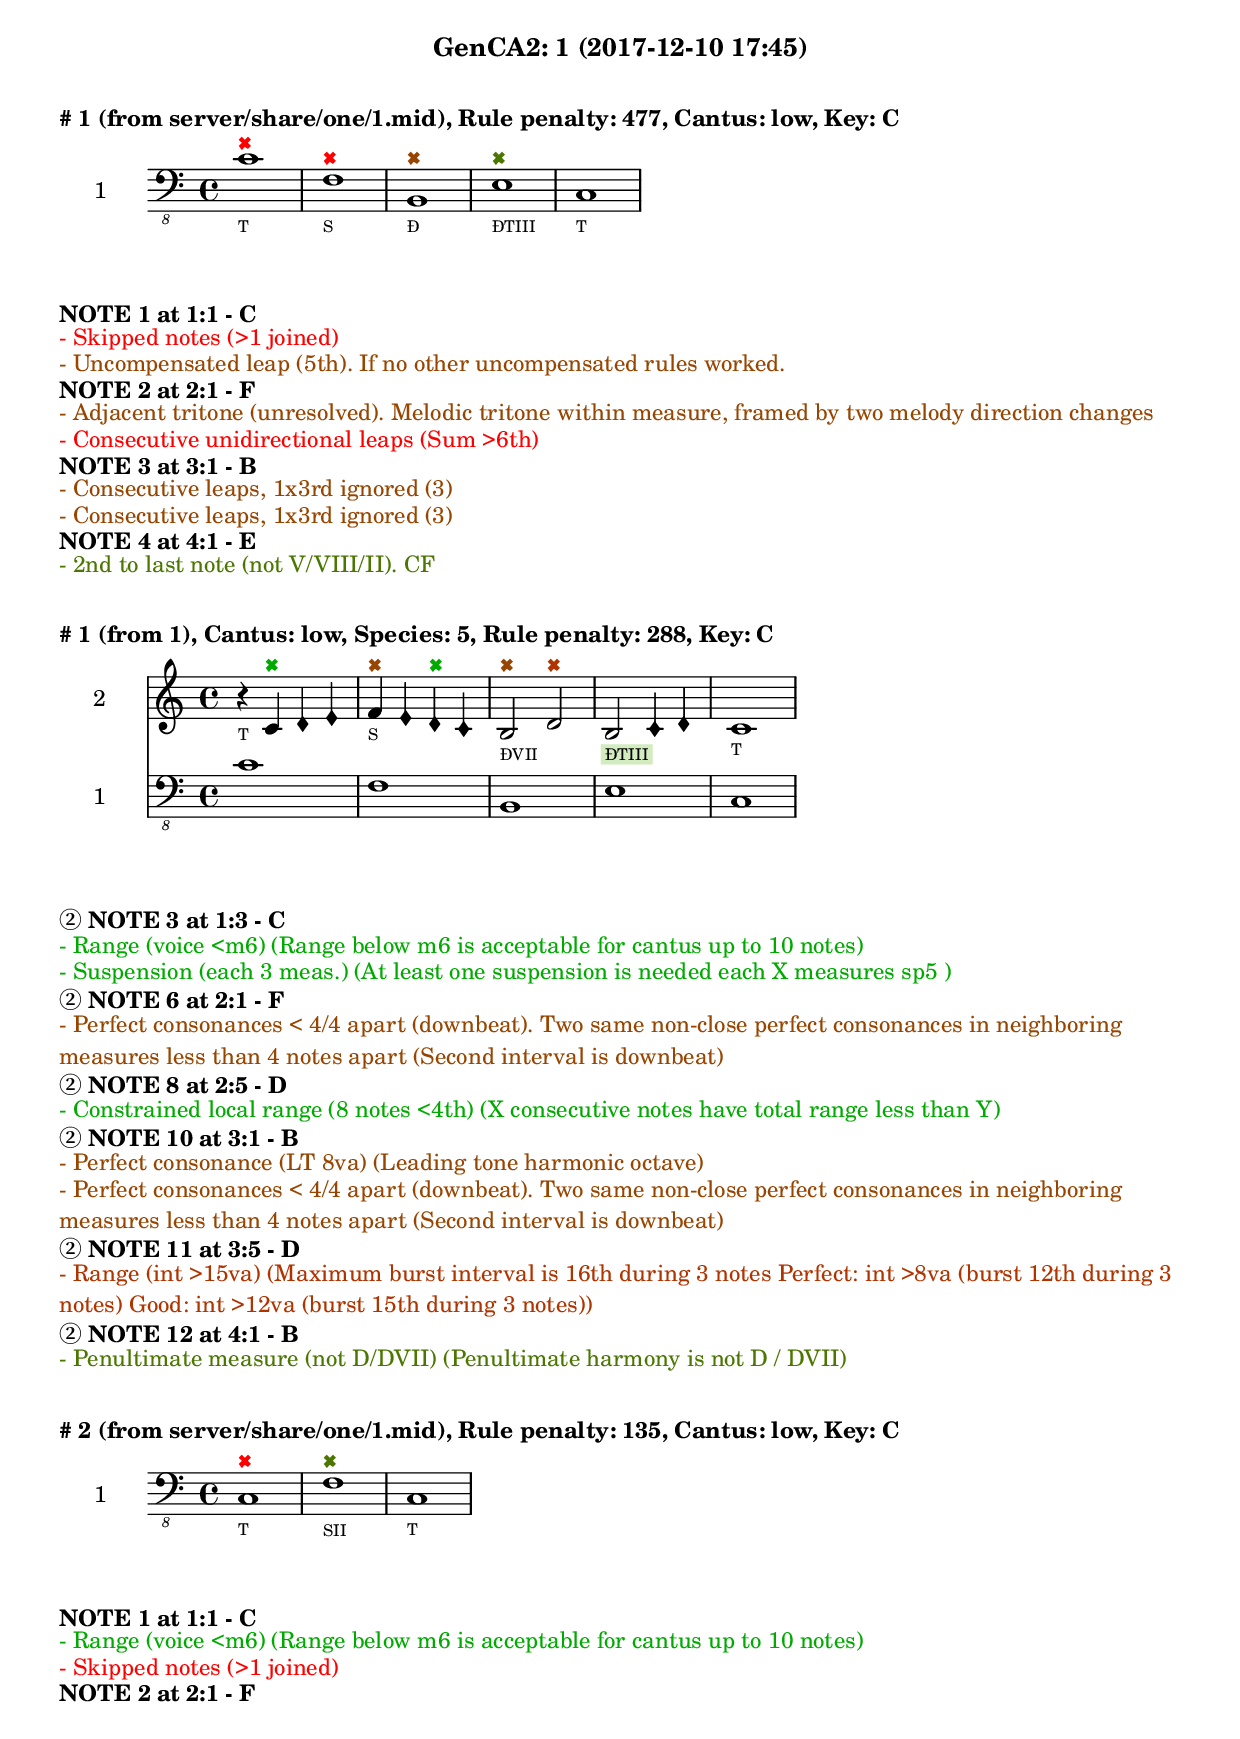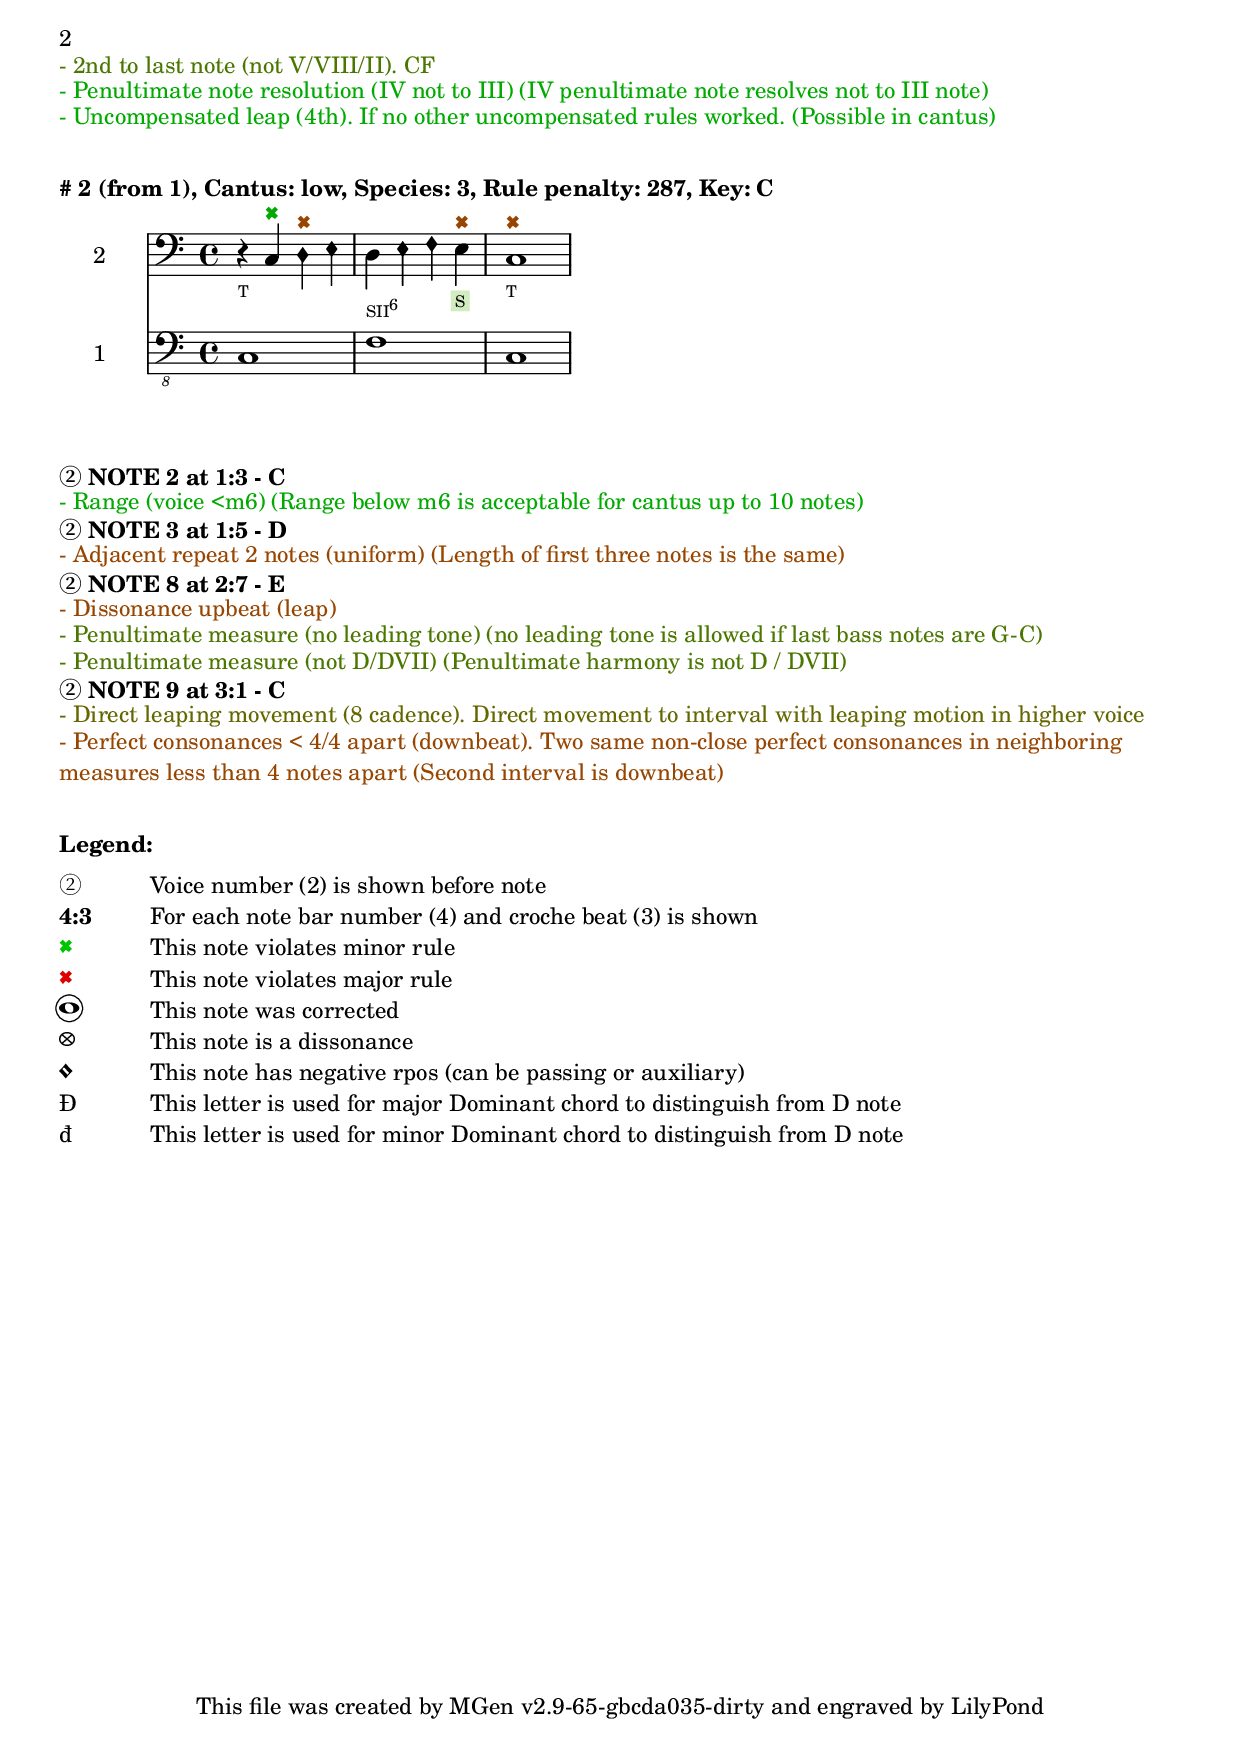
\version "2.18.2"
\language "english"
\paper { #(include-special-characters) }
circle =
\once \override NoteHead.stencil = #(lambda (grob)
    (let* ((note (ly:note-head::print grob))
           (combo-stencil (ly:stencil-add
               note
               (circle-stencil note 0.1 0.4))))
          (ly:make-stencil (ly:stencil-expr combo-stencil)
            (ly:stencil-extent note X)
            (ly:stencil-extent note Y))))
speakOn = {
  \override Stem.stencil =
    #(lambda (grob)
       (let* ((x-parent (ly:grob-parent grob X))
              (is-rest? (ly:grob? (ly:grob-object x-parent 'rest))))
         (if is-rest?
             empty-stencil
             (ly:stencil-combine-at-edge
              (ly:stem::print grob)
              Y
              (- (ly:grob-property grob 'direction))
              (grob-interpret-markup grob
                                     (markup #:center-align #:fontsize -4
                                             #:musicglyph "noteheads.s2cross"))
              -2.3))))
}

speakOff = {
  \revert Stem.stencil
  \revert Flag.stencil
}

#(define-markup-command (on-color layout props color arg) (color? markup?)
   (let* ((stencil (interpret-markup layout props arg))
          (X-ext (ly:stencil-extent stencil X))
          (Y-ext (ly:stencil-extent stencil Y)))
     (ly:stencil-add (ly:make-stencil
                      (list 'color color
                        (ly:stencil-expr (ly:round-filled-box X-ext Y-ext 0))
                        X-ext Y-ext)) stencil)))

\header {
  subtitle = "GenCA2: 1 (2017-12-10 17:45)"
}

\markup \wordwrap \bold {
      \vspace #2
"#"1 (from server/share/one/1.mid), Rule penalty: 477, Cantus: low, Key: C
}
<<
\new Staff {
  \set Staff.instrumentName = #"1"
  \clef "bass_8" \key c \major  \accidentalStyle modern-cautionary
  \time 4/4
  % \set Score.barNumberVisibility = #(every-nth-bar-number-visible 4)
  % \override Score.BarNumber.break-visibility = ##(#f #t #t)
  \new Voice \with {
  	\remove "Note_heads_engraver"
  	\consists "Completion_heads_engraver"
  	\remove "Rest_engraver"
  	\consists "Completion_rest_engraver"
  }

  {  \speakOff \revert NoteHead.style c1
_\markup{ \teeny \on-color #(rgb-color 1 1 1) \pad-markup #0.4 \concat { T }  }
^\markup{ \tiny \with-color #(rgb-color 0.988 0.005 0.000) \char ##x2716  }
 \speakOff \revert NoteHead.style f,1
_\markup{ \teeny \on-color #(rgb-color 1 1 1) \pad-markup #0.4 \concat { S }  }
^\markup{ \tiny \with-color #(rgb-color 0.988 0.005 0.000) \char ##x2716  }
 \speakOff \revert NoteHead.style b,,1
_\markup{ \teeny \on-color #(rgb-color 1 1 1) \pad-markup #0.4 \concat { \char ##x00D0  }  }
^\markup{ \tiny \with-color #(rgb-color 0.592 0.269 0.000) \char ##x2716  }
 \speakOff \revert NoteHead.style e,1
_\markup{ \teeny \on-color #(rgb-color 1 1 1) \pad-markup #0.4 \concat { \char ##x00D0 TIII }  }
^\markup{ \tiny \with-color #(rgb-color 0.294 0.468 0.000) \char ##x2716  }
 \speakOff \revert NoteHead.style c,1
_\markup{ \teeny \on-color #(rgb-color 1 1 1) \pad-markup #0.4 \concat { T }  }

  }
}
>>
\markup \wordwrap \bold {
  NOTE 1 at 1:1 - C

}
\markup \wordwrap \with-color #(rgb-color 0.988 0.005 0.000) {
  - Skipped notes (>1 joined)

}
\markup \wordwrap \with-color #(rgb-color 0.592 0.269 0.000) {
  - Uncompensated leap (5th). If no other uncompensated rules worked.

}
\markup \wordwrap \bold {
  NOTE 2 at 2:1 - F

}
\markup \wordwrap \with-color #(rgb-color 0.592 0.269 0.000) {
  - Adjacent tritone (unresolved). Melodic tritone within measure, framed by two melody direction changes

}
\markup \wordwrap \with-color #(rgb-color 0.988 0.005 0.000) {
  - Consecutive unidirectional leaps (Sum >6th)

}
\markup \wordwrap \bold {
  NOTE 3 at 3:1 - B

}
\markup \wordwrap \with-color #(rgb-color 0.592 0.269 0.000) {
  - Consecutive leaps, 1x3rd ignored (3)

}
\markup \wordwrap \with-color #(rgb-color 0.592 0.269 0.000) {
  - Consecutive leaps, 1x3rd ignored (3)

}
\markup \wordwrap \bold {
  NOTE 4 at 4:1 - E

}
\markup \wordwrap \with-color #(rgb-color 0.294 0.468 0.000) {
  - 2nd to last note (not V/VIII/II). CF

}
\markup \wordwrap \bold {
      \vspace #2
"#"1 (from 1), Cantus: low, Species: 5, Rule penalty: 288, Key: C
}
<<
\new Staff {
  \set Staff.instrumentName = #"2"
  \clef "treble" \key c \major  \accidentalStyle modern-cautionary
  \time 4/4
  % \set Score.barNumberVisibility = #(every-nth-bar-number-visible 4)
  % \override Score.BarNumber.break-visibility = ##(#f #t #t)
  \new Voice \with {
  	\remove "Note_heads_engraver"
  	\consists "Completion_heads_engraver"
  	\remove "Rest_engraver"
  	\consists "Completion_rest_engraver"
  }

  { r4
_\markup{ \teeny \on-color #(rgb-color 1 1 1) \pad-markup #0.4 \concat { T }  }
 \speakOff \revert NoteHead.style c'4
^\markup{ \tiny \with-color #(rgb-color 0.000 0.667 0.000) \char ##x2716  }
 \speakOff \override NoteHead.style = #'petrucci d'4
 \speakOff \override NoteHead.style = #'petrucci e'4
 \speakOff \revert NoteHead.style f'4
_\markup{ \teeny \on-color #(rgb-color 1 1 1) \pad-markup #0.4 \concat { S }  }
^\markup{ \tiny \with-color #(rgb-color 0.592 0.269 0.000) \char ##x2716  }
 \speakOff \override NoteHead.style = #'petrucci e'4
 \speakOff \override NoteHead.style = #'petrucci d'4
^\markup{ \tiny \with-color #(rgb-color 0.000 0.667 0.000) \char ##x2716  }
 \speakOff \override NoteHead.style = #'petrucci c'4
 \speakOff \revert NoteHead.style b2
_\markup{ \teeny \on-color #(rgb-color 1 1 1) \pad-markup #0.4 \concat { \char ##x00D0 VII }  }
^\markup{ \tiny \with-color #(rgb-color 0.592 0.269 0.000) \char ##x2716  }
 \speakOff \revert NoteHead.style d'2
^\markup{ \tiny \with-color #(rgb-color 0.690 0.204 0.000) \char ##x2716  }
 \speakOff \revert NoteHead.style b2
_\markup{ \teeny \on-color #(rgb-color 0.824 0.925 0.750) \pad-markup #0.4 \concat { \char ##x00D0 TIII }  }
 \speakOff \override NoteHead.style = #'petrucci c'4
 \speakOff \override NoteHead.style = #'petrucci d'4
 \speakOff \revert NoteHead.style c'1
_\markup{ \teeny \on-color #(rgb-color 1 1 1) \pad-markup #0.4 \concat { T }  }

  }
}
\new Staff {
  \set Staff.instrumentName = #"1"
  \clef "bass_8" \key c \major  \accidentalStyle modern-cautionary
  \time 4/4
  % \set Score.barNumberVisibility = #(every-nth-bar-number-visible 4)
  % \override Score.BarNumber.break-visibility = ##(#f #t #t)
  \new Voice \with {
  	\remove "Note_heads_engraver"
  	\consists "Completion_heads_engraver"
  	\remove "Rest_engraver"
  	\consists "Completion_rest_engraver"
  }

  {  \speakOff \revert NoteHead.style c1
 \speakOff \revert NoteHead.style f,1
 \speakOff \revert NoteHead.style b,,1
 \speakOff \revert NoteHead.style e,1
 \speakOff \revert NoteHead.style c,1

  }
}
>>
\markup \wordwrap \bold {
  \char ##x2461 NOTE 3 at 1:3 - C

}
\markup \wordwrap \with-color #(rgb-color 0.000 0.667 0.000) {
  - Range (voice <m6) (Range below m6 is acceptable for cantus up to 10 notes)

}
\markup \wordwrap \with-color #(rgb-color 0.000 0.667 0.000) {
  - Suspension (each 3 meas.) (At least one suspension is needed each X measures {sp5})

}
\markup \wordwrap \bold {
  \char ##x2461 NOTE 6 at 2:1 - F

}
\markup \wordwrap \with-color #(rgb-color 0.592 0.269 0.000) {
  - Perfect consonances < 4/4 apart (downbeat). Two same non-close perfect consonances in neighboring measures less than 4 notes apart (Second interval is downbeat)

}
\markup \wordwrap \bold {
  \char ##x2461 NOTE 8 at 2:5 - D

}
\markup \wordwrap \with-color #(rgb-color 0.000 0.667 0.000) {
  - Constrained local range (8 notes <4th) (X consecutive notes have total range less than Y)

}
\markup \wordwrap \bold {
  \char ##x2461 NOTE 10 at 3:1 - B

}
\markup \wordwrap \with-color #(rgb-color 0.592 0.269 0.000) {
  - Perfect consonance (LT 8va) (Leading tone harmonic octave)

}
\markup \wordwrap \with-color #(rgb-color 0.592 0.269 0.000) {
  - Perfect consonances < 4/4 apart (downbeat). Two same non-close perfect consonances in neighboring measures less than 4 notes apart (Second interval is downbeat)

}
\markup \wordwrap \bold {
  \char ##x2461 NOTE 11 at 3:5 - D

}
\markup \wordwrap \with-color #(rgb-color 0.690 0.204 0.000) {
  - Range (int >15va) (Maximum burst interval is 16th during 3 notes  Perfect: int >8va (burst 12th during 3 notes) Good: int >12va (burst 15th during 3 notes))

}
\markup \wordwrap \bold {
  \char ##x2461 NOTE 12 at 4:1 - B

}
\markup \wordwrap \with-color #(rgb-color 0.294 0.468 0.000) {
  - Penultimate measure (not D/DVII) (Penultimate harmony is not D / DVII)

}
\markup \wordwrap \bold {
      \vspace #2
"#"2 (from server/share/one/1.mid), Rule penalty: 135, Cantus: low, Key: C
}
<<
\new Staff {
  \set Staff.instrumentName = #"1"
  \clef "bass_8" \key c \major  \accidentalStyle modern-cautionary
  \time 4/4
  % \set Score.barNumberVisibility = #(every-nth-bar-number-visible 4)
  % \override Score.BarNumber.break-visibility = ##(#f #t #t)
  \new Voice \with {
  	\remove "Note_heads_engraver"
  	\consists "Completion_heads_engraver"
  	\remove "Rest_engraver"
  	\consists "Completion_rest_engraver"
  }

  {  \speakOff \revert NoteHead.style c,1
_\markup{ \teeny \on-color #(rgb-color 1 1 1) \pad-markup #0.4 \concat { T }  }
^\markup{ \tiny \with-color #(rgb-color 0.988 0.005 0.000) \char ##x2716  }
 \speakOff \revert NoteHead.style f,1
_\markup{ \teeny \on-color #(rgb-color 1 1 1) \pad-markup #0.4 \concat { SII }  }
^\markup{ \tiny \with-color #(rgb-color 0.294 0.468 0.000) \char ##x2716  }
 \speakOff \revert NoteHead.style c,1
_\markup{ \teeny \on-color #(rgb-color 1 1 1) \pad-markup #0.4 \concat { T }  }

  }
}
>>
\markup \wordwrap \bold {
  NOTE 1 at 1:1 - C

}
\markup \wordwrap \with-color #(rgb-color 0.000 0.667 0.000) {
  - Range (voice <m6) (Range below m6 is acceptable for cantus up to 10 notes)

}
\markup \wordwrap \with-color #(rgb-color 0.988 0.005 0.000) {
  - Skipped notes (>1 joined)

}
\markup \wordwrap \bold {
  NOTE 2 at 2:1 - F

}
\markup \wordwrap \with-color #(rgb-color 0.294 0.468 0.000) {
  - 2nd to last note (not V/VIII/II). CF

}
\markup \wordwrap \with-color #(rgb-color 0.000 0.667 0.000) {
  - Penultimate note resolution (IV not to III) (IV penultimate note resolves not to III note)

}
\markup \wordwrap \with-color #(rgb-color 0.000 0.667 0.000) {
  - Uncompensated leap (4th). If no other uncompensated rules worked. (Possible in cantus)

}
\markup \wordwrap \bold {
      \vspace #2
"#"2 (from 1), Cantus: low, Species: 3, Rule penalty: 287, Key: C
}
<<
\new Staff {
  \set Staff.instrumentName = #"2"
  \clef "bass" \key c \major  \accidentalStyle modern-cautionary
  \time 4/4
  % \set Score.barNumberVisibility = #(every-nth-bar-number-visible 4)
  % \override Score.BarNumber.break-visibility = ##(#f #t #t)
  \new Voice \with {
  	\remove "Note_heads_engraver"
  	\consists "Completion_heads_engraver"
  	\remove "Rest_engraver"
  	\consists "Completion_rest_engraver"
  }

  { r4
_\markup{ \teeny \on-color #(rgb-color 1 1 1) \pad-markup #0.4 \concat { T }  }
 \speakOff \revert NoteHead.style c4
^\markup{ \tiny \with-color #(rgb-color 0.000 0.667 0.000) \char ##x2716  }
 \speakOff \override NoteHead.style = #'petrucci d4
^\markup{ \tiny \with-color #(rgb-color 0.592 0.269 0.000) \char ##x2716  }
 \speakOff \override NoteHead.style = #'petrucci e4
 \speakOff \revert NoteHead.style d4
_\markup{ \teeny \on-color #(rgb-color 1 1 1) \pad-markup #0.4 \concat { SII \raise #0.7 6 }  }
 \speakOff \override NoteHead.style = #'petrucci e4
 \speakOff \override NoteHead.style = #'petrucci f4
 \speakOff \revert NoteHead.style e4
_\markup{ \teeny \on-color #(rgb-color 0.824 0.925 0.750) \pad-markup #0.4 \concat { S }  }
^\markup{ \tiny \with-color #(rgb-color 0.592 0.269 0.000) \char ##x2716  }
 \speakOff \revert NoteHead.style c1
_\markup{ \teeny \on-color #(rgb-color 1 1 1) \pad-markup #0.4 \concat { T }  }
^\markup{ \tiny \with-color #(rgb-color 0.592 0.269 0.000) \char ##x2716  }

  }
}
\new Staff {
  \set Staff.instrumentName = #"1"
  \clef "bass_8" \key c \major  \accidentalStyle modern-cautionary
  \time 4/4
  % \set Score.barNumberVisibility = #(every-nth-bar-number-visible 4)
  % \override Score.BarNumber.break-visibility = ##(#f #t #t)
  \new Voice \with {
  	\remove "Note_heads_engraver"
  	\consists "Completion_heads_engraver"
  	\remove "Rest_engraver"
  	\consists "Completion_rest_engraver"
  }

  {  \speakOff \revert NoteHead.style c,1
 \speakOff \revert NoteHead.style f,1
 \speakOff \revert NoteHead.style c,1

  }
}
>>
\markup \wordwrap \bold {
  \char ##x2461 NOTE 2 at 1:3 - C

}
\markup \wordwrap \with-color #(rgb-color 0.000 0.667 0.000) {
  - Range (voice <m6) (Range below m6 is acceptable for cantus up to 10 notes)

}
\markup \wordwrap \bold {
  \char ##x2461 NOTE 3 at 1:5 - D

}
\markup \wordwrap \with-color #(rgb-color 0.592 0.269 0.000) {
  - Adjacent repeat 2 notes (uniform) (Length of first three notes is the same)

}
\markup \wordwrap \bold {
  \char ##x2461 NOTE 8 at 2:7 - E

}
\markup \wordwrap \with-color #(rgb-color 0.592 0.269 0.000) {
  - Dissonance upbeat (leap)

}
\markup \wordwrap \with-color #(rgb-color 0.294 0.468 0.000) {
  - Penultimate measure (no leading tone) (no leading tone is allowed if last bass notes are G-C)

}
\markup \wordwrap \with-color #(rgb-color 0.294 0.468 0.000) {
  - Penultimate measure (not D/DVII) (Penultimate harmony is not D / DVII)

}
\markup \wordwrap \bold {
  \char ##x2461 NOTE 9 at 3:1 - C

}
\markup \wordwrap \with-color #(rgb-color 0.392 0.403 0.000) {
  - Direct leaping movement (8 cadence). Direct movement to interval with leaping motion in higher voice

}
\markup \wordwrap \with-color #(rgb-color 0.592 0.269 0.000) {
  - Perfect consonances < 4/4 apart (downbeat). Two same non-close perfect consonances in neighboring measures less than 4 notes apart (Second interval is downbeat)

}
\header {tagline = "This file was created by MGen v2.9-65-gbcda035-dirty and engraved by LilyPond"}
\markup { 
  \vspace #2
  \bold Legend:
} 

\markup {
  \line {
  \vspace #1
    \column {
      \char ##x2461
      \bold 4:3
      \raise #0.3 \tiny \with-color #(rgb-color 0.000 0.767 0.000) \char ##x2716
      \raise #0.3 \tiny \with-color #(rgb-color 0.867 0.0 0.000) \char ##x2716
      \raise #0.9 \circle \note #"1" #1
      \raise #0.9 \musicglyph #"noteheads.s2xcircle"
      \raise #0.9 \musicglyph #"noteheads.s0harmonic"
      \char ##x00D0
      \char ##x0111
    }
    \hspace #5
    \column {
      "Voice number (2) is shown before note"
      "For each note bar number (4) and croche beat (3) is shown"
      "This note violates minor rule"
      "This note violates major rule"
      "This note was corrected"
      "This note is a dissonance"
      "This note has negative rpos (can be passing or auxiliary)"
      "This letter is used for major Dominant chord to distinguish from D note"
      "This letter is used for minor Dominant chord to distinguish from D note"
    }
  }
} 

